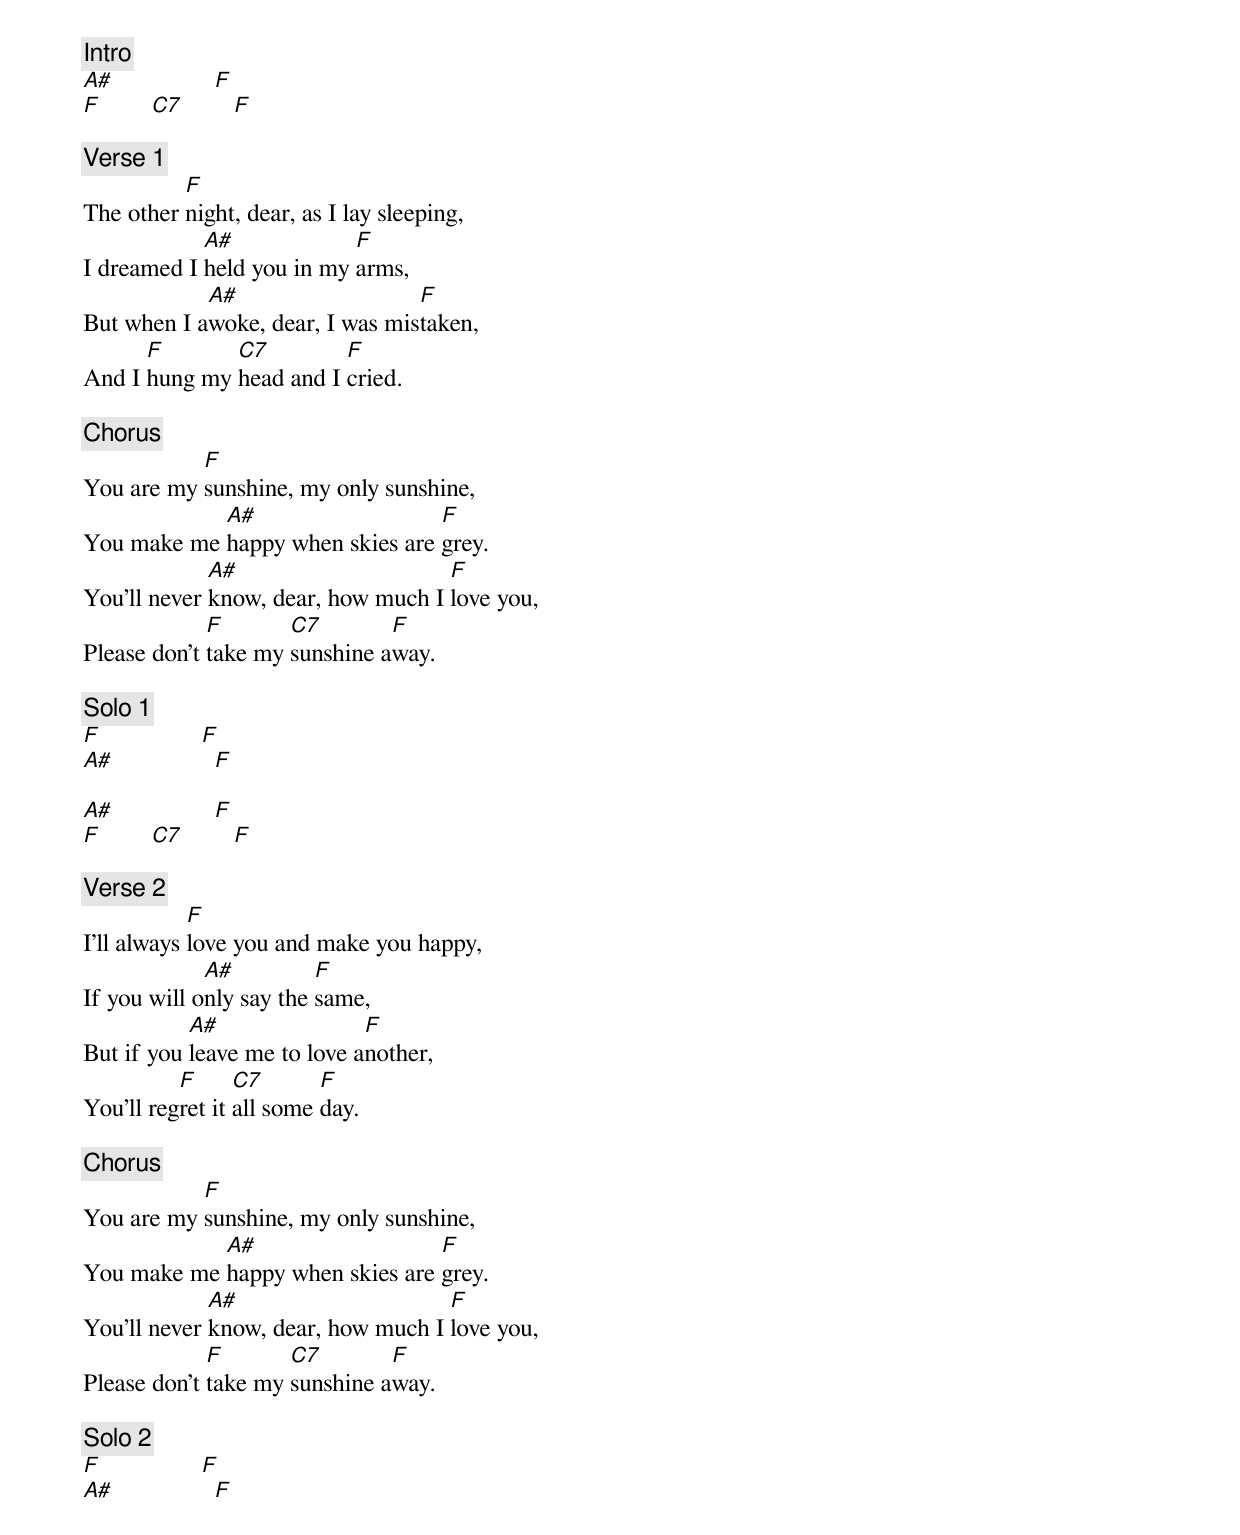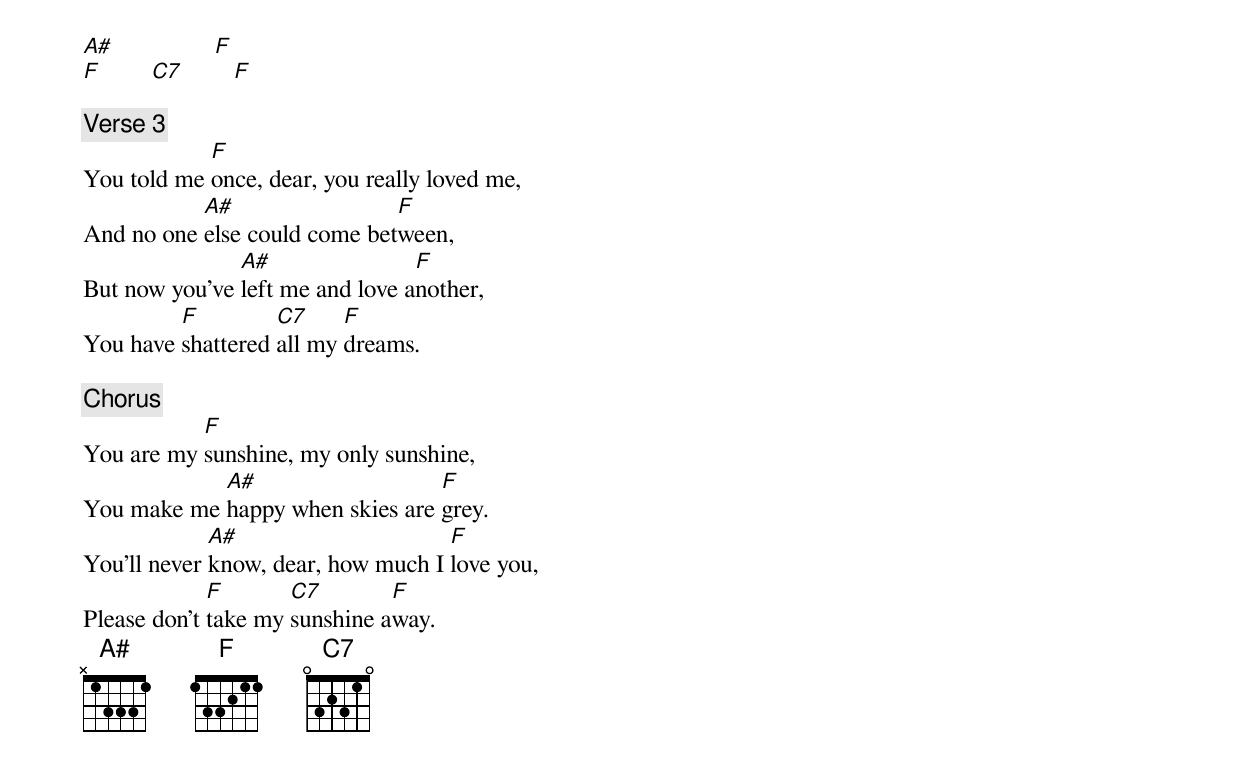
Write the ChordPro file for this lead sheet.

{c: Intro}
[A#]                [F]
[F]        [C7]        [F]

{c: Verse 1}
The other [F]night, dear, as I lay sleeping,
I dreamed I [A#]held you in my [F]arms,
But when I a[A#]woke, dear, I was mis[F]taken,
And I [F]hung my [C7]head and I [F]cried.

{c: Chorus}
You are my [F]sunshine, my only sunshine,
You make me [A#]happy when skies are [F]grey.
You'll never [A#]know, dear, how much I [F]love you,
Please don't [F]take my [C7]sunshine a[F]way.

{c: Solo 1}
[F]                [F]
[A#]                [F]

[A#]                [F]
[F]        [C7]        [F]

{c: Verse 2}
I'll always [F]love you and make you happy,
If you will o[A#]nly say the [F]same,
But if you [A#]leave me to love a[F]nother,
You'll reg[F]ret it [C7]all some [F]day.

{c: Chorus}
You are my [F]sunshine, my only sunshine,
You make me [A#]happy when skies are [F]grey.
You'll never [A#]know, dear, how much I [F]love you,
Please don't [F]take my [C7]sunshine a[F]way.

{c: Solo 2}
[F]                [F]
[A#]                [F]

[A#]                [F]
[F]        [C7]        [F]

{c: Verse 3}
You told me [F]once, dear, you really loved me,
And no one [A#]else could come bet[F]ween,
But now you've [A#]left me and love a[F]nother,
You have [F]shattered [C7]all my [F]dreams.

{c: Chorus}
You are my [F]sunshine, my only sunshine,
You make me [A#]happy when skies are [F]grey.
You'll never [A#]know, dear, how much I [F]love you,
Please don't [F]take my [C7]sunshine a[F]way.
